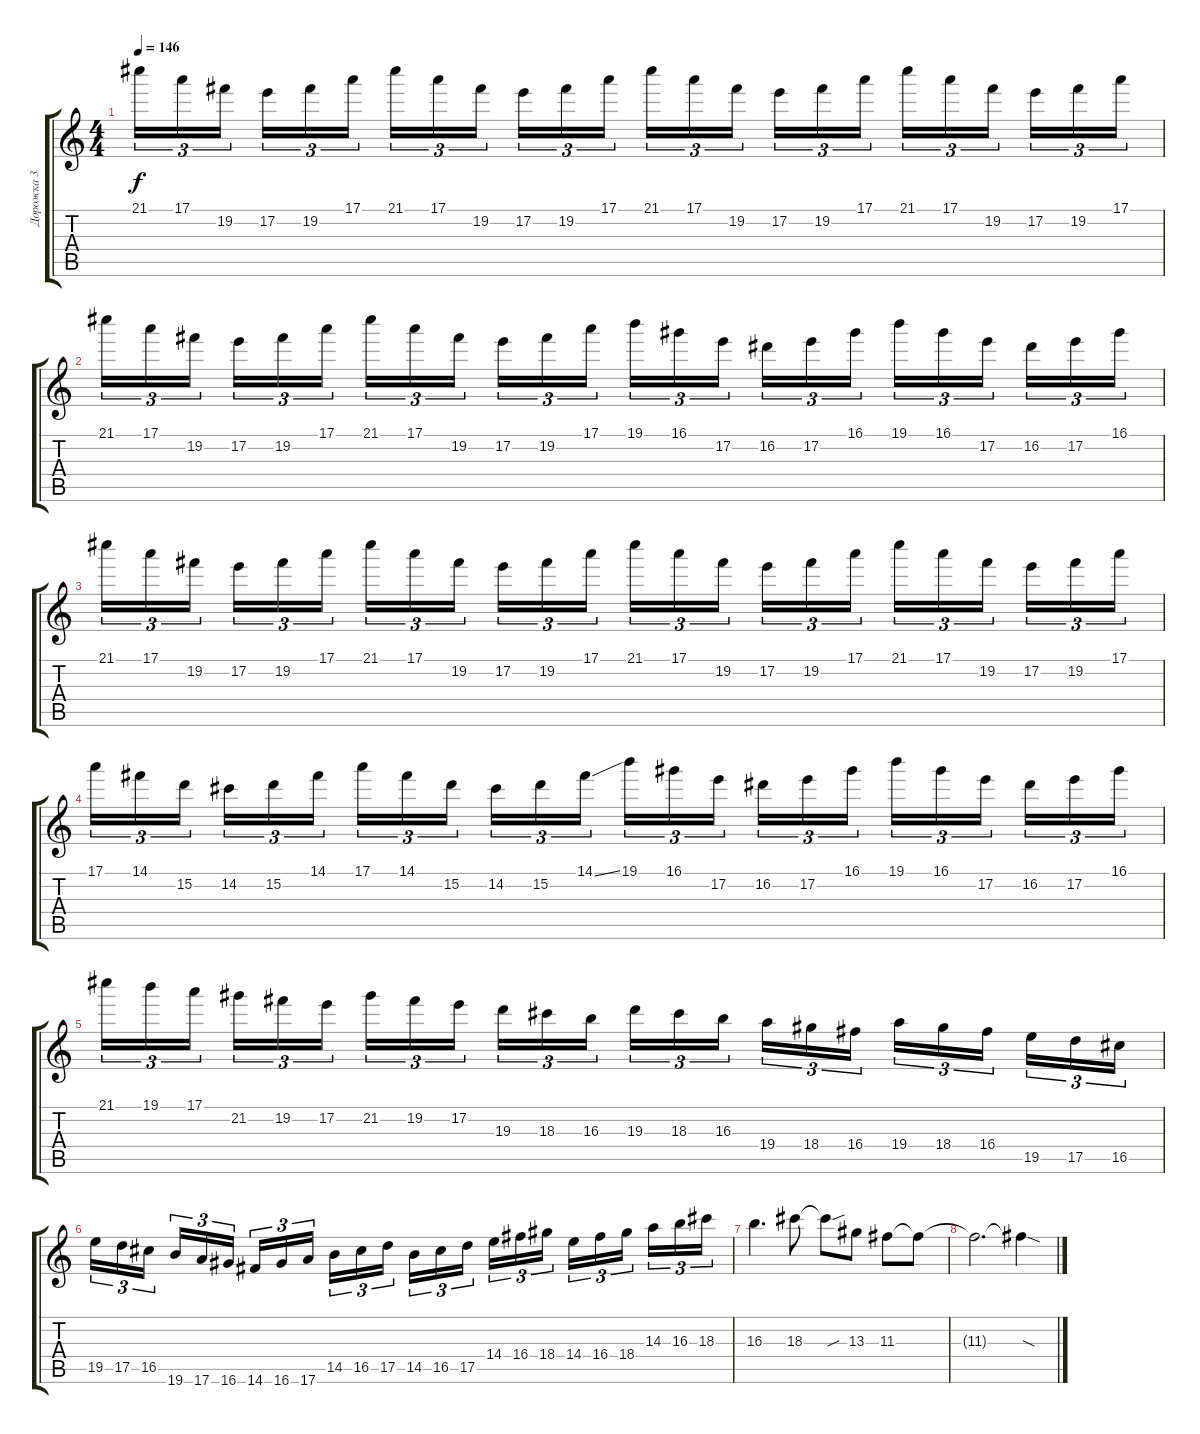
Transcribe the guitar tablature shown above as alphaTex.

\track ("Дорожка 3" "Дорожка 3") {instrument overdrivenguitar}
\staff {score tabs}
\tuning (E4 B3 G3 D3 A2 E2) {hide}
\ts (4 4)
\tempo 146
\clef g2
\ks c
21.1.16{tu (3 2) dy f} 17.1.16{tu (3 2)} 19.2.16{tu (3 2) beam splitsecondary} 17.2.16{tu (3 2)} 19.2.16{tu (3 2)} 17.1.16{tu (3 2)} 21.1.16{tu (3 2)} 17.1.16{tu (3 2)} 19.2.16{tu (3 2) beam splitsecondary} 17.2.16{tu (3 2)} 19.2.16{tu (3 2)} 17.1.16{tu (3 2)} 21.1.16{tu (3 2)} 17.1.16{tu (3 2)} 19.2.16{tu (3 2) beam splitsecondary} 17.2.16{tu (3 2)} 19.2.16{tu (3 2)} 17.1.16{tu (3 2)} 21.1.16{tu (3 2)} 17.1.16{tu (3 2)} 19.2.16{tu (3 2) beam splitsecondary} 17.2.16{tu (3 2)} 19.2.16{tu (3 2)} 17.1.16{tu (3 2)} |
21.1.16{tu (3 2)} 17.1.16{tu (3 2)} 19.2.16{tu (3 2) beam splitsecondary} 17.2.16{tu (3 2)} 19.2.16{tu (3 2)} 17.1.16{tu (3 2)} 21.1.16{tu (3 2)} 17.1.16{tu (3 2)} 19.2.16{tu (3 2) beam splitsecondary} 17.2.16{tu (3 2)} 19.2.16{tu (3 2)} 17.1.16{tu (3 2)} 19.1.16{tu (3 2)} 16.1.16{tu (3 2)} 17.2.16{tu (3 2) beam splitsecondary} 16.2.16{tu (3 2)} 17.2.16{tu (3 2)} 16.1.16{tu (3 2)} 19.1.16{tu (3 2)} 16.1.16{tu (3 2)} 17.2.16{tu (3 2) beam splitsecondary} 16.2.16{tu (3 2)} 17.2.16{tu (3 2)} 16.1.16{tu (3 2)} |
21.1.16{tu (3 2)} 17.1.16{tu (3 2)} 19.2.16{tu (3 2) beam splitsecondary} 17.2.16{tu (3 2)} 19.2.16{tu (3 2)} 17.1.16{tu (3 2)} 21.1.16{tu (3 2)} 17.1.16{tu (3 2)} 19.2.16{tu (3 2) beam splitsecondary} 17.2.16{tu (3 2)} 19.2.16{tu (3 2)} 17.1.16{tu (3 2)} 21.1.16{tu (3 2)} 17.1.16{tu (3 2)} 19.2.16{tu (3 2) beam splitsecondary} 17.2.16{tu (3 2)} 19.2.16{tu (3 2)} 17.1.16{tu (3 2)} 21.1.16{tu (3 2)} 17.1.16{tu (3 2)} 19.2.16{tu (3 2) beam splitsecondary} 17.2.16{tu (3 2)} 19.2.16{tu (3 2)} 17.1.16{tu (3 2)} |
17.1.16{tu (3 2)} 14.1.16{tu (3 2)} 15.2.16{tu (3 2) beam splitsecondary} 14.2.16{tu (3 2)} 15.2.16{tu (3 2)} 14.1.16{tu (3 2)} 17.1.16{tu (3 2)} 14.1.16{tu (3 2)} 15.2.16{tu (3 2) beam splitsecondary} 14.2.16{tu (3 2)} 15.2.16{tu (3 2)} 14.1{ss}.16{tu (3 2)} 19.1.16{tu (3 2)} 16.1.16{tu (3 2)} 17.2.16{tu (3 2) beam splitsecondary} 16.2.16{tu (3 2)} 17.2.16{tu (3 2)} 16.1.16{tu (3 2)} 19.1.16{tu (3 2)} 16.1.16{tu (3 2)} 17.2.16{tu (3 2) beam splitsecondary} 16.2.16{tu (3 2)} 17.2.16{tu (3 2)} 16.1.16{tu (3 2)} |
21.1.16{tu (3 2)} 19.1.16{tu (3 2)} 17.1.16{tu (3 2) beam splitsecondary} 21.2.16{tu (3 2)} 19.2.16{tu (3 2)} 17.2.16{tu (3 2)} 21.2.16{tu (3 2)} 19.2.16{tu (3 2)} 17.2.16{tu (3 2) beam splitsecondary} 19.3.16{tu (3 2)} 18.3.16{tu (3 2)} 16.3.16{tu (3 2)} 19.3.16{tu (3 2)} 18.3.16{tu (3 2)} 16.3.16{tu (3 2) beam splitsecondary} 19.4.16{tu (3 2)} 18.4.16{tu (3 2)} 16.4.16{tu (3 2)} 19.4.16{tu (3 2)} 18.4.16{tu (3 2)} 16.4.16{tu (3 2) beam splitsecondary} 19.5.16{tu (3 2)} 17.5.16{tu (3 2)} 16.5.16{tu (3 2)} |
19.5.16{tu (3 2)} 17.5.16{tu (3 2)} 16.5.16{tu (3 2) beam splitsecondary} 19.6.16{tu (3 2)} 17.6.16{tu (3 2)} 16.6.16{tu (3 2)} 14.6.16{tu (3 2)} 16.6.16{tu (3 2)} 17.6.16{tu (3 2) beam splitsecondary} 14.5.16{tu (3 2)} 16.5.16{tu (3 2)} 17.5.16{tu (3 2)} 14.5.16{tu (3 2)} 16.5.16{tu (3 2)} 17.5.16{tu (3 2) beam splitsecondary} 14.4.16{tu (3 2)} 16.4.16{tu (3 2)} 18.4.16{tu (3 2)} 14.4.16{tu (3 2)} 16.4.16{tu (3 2)} 18.4.16{tu (3 2) beam splitsecondary} 14.3.16{tu (3 2)} 16.3.16{tu (3 2)} 18.3.16{tu (3 2)} |
16.3.4{d} 18.3.8 18.3{sou t}.8 13.3.8 11.3.8 11.3{t}.8 |
11.3{t}.2{d} 11.3{sod t}.4
